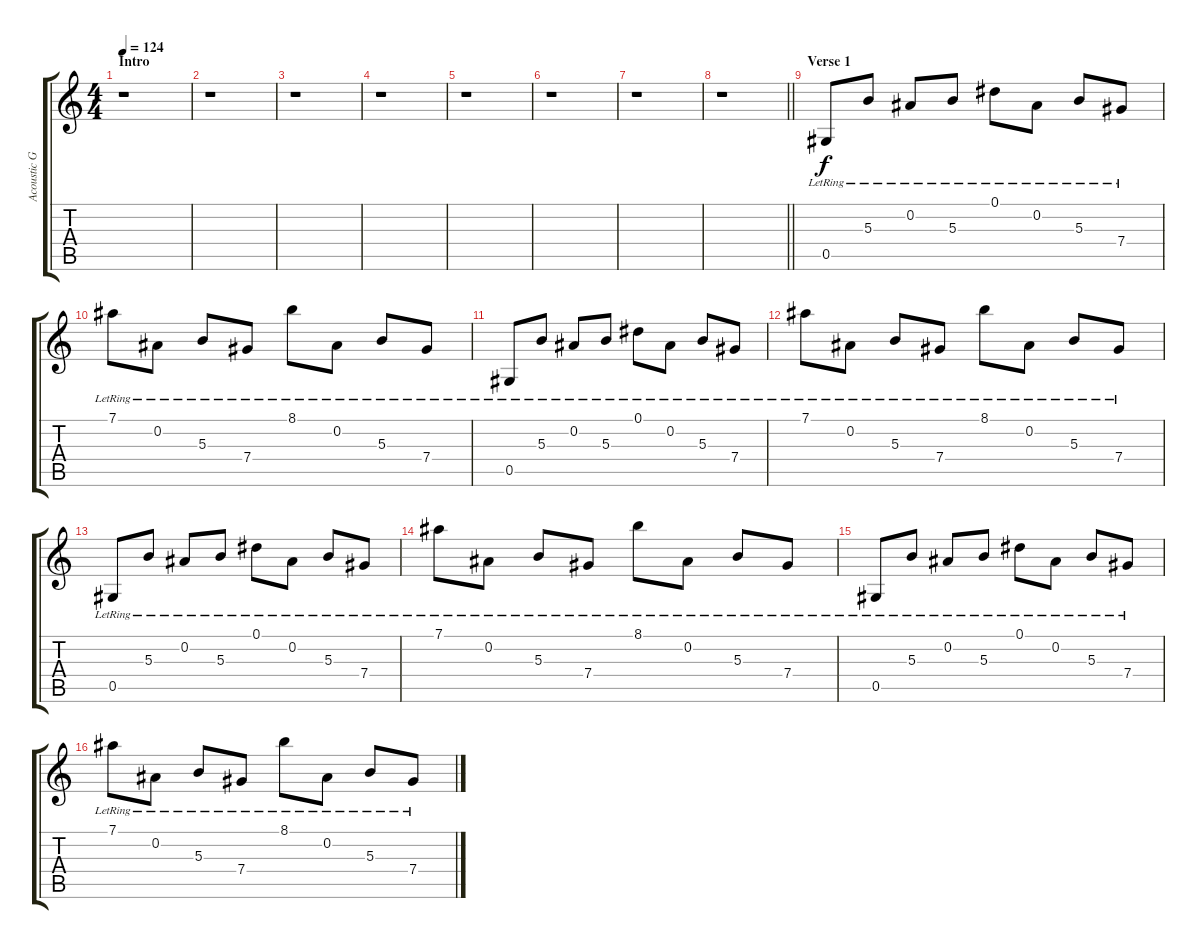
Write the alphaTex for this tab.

\track ("Acoustic Guitar 1" "Acoustic G") {instrument acousticguitarsteel}
\staff {score tabs}
\tuning (Eb4 Bb3 Gb3 Db3 Ab2 Eb2) {hide}
\ts (4 4)
\section ("" "Intro")
\tempo 124
\clef g2
\ks c
r.1{dy f instrument acousticguitarsteel} |
r.1 |
r.1 |
r.1 |
r.1 |
r.1 |
r.1 |
\barLineRight lightlight
r.1 |
\section ("" "Verse 1")
0.5{lr}.8 5.3{lr}.8 0.2{lr}.8 5.3{lr}.8 0.1{lr}.8 0.2{lr}.8 5.3{lr}.8 7.4{lr}.8 |
7.1{lr}.8 0.2{lr}.8 5.3{lr}.8 7.4{lr}.8 8.1{lr}.8 0.2{lr}.8 5.3{lr}.8 7.4{lr}.8 |
0.5{lr}.8 5.3{lr}.8 0.2{lr}.8 5.3{lr}.8 0.1{lr}.8 0.2{lr}.8 5.3{lr}.8 7.4{lr}.8 |
7.1{lr}.8 0.2{lr}.8 5.3{lr}.8 7.4{lr}.8 8.1{lr}.8 0.2{lr}.8 5.3{lr}.8 7.4{lr}.8 |
0.5{lr}.8 5.3{lr}.8 0.2{lr}.8 5.3{lr}.8 0.1{lr}.8 0.2{lr}.8 5.3{lr}.8 7.4{lr}.8 |
7.1{lr}.8 0.2{lr}.8 5.3{lr}.8 7.4{lr}.8 8.1{lr}.8 0.2{lr}.8 5.3{lr}.8 7.4{lr}.8 |
0.5{lr}.8 5.3{lr}.8 0.2{lr}.8 5.3{lr}.8 0.1{lr}.8 0.2{lr}.8 5.3{lr}.8 7.4{lr}.8 |
7.1{lr}.8 0.2{lr}.8 5.3{lr}.8 7.4{lr}.8 8.1{lr}.8 0.2{lr}.8 5.3{lr}.8 7.4{lr}.8
